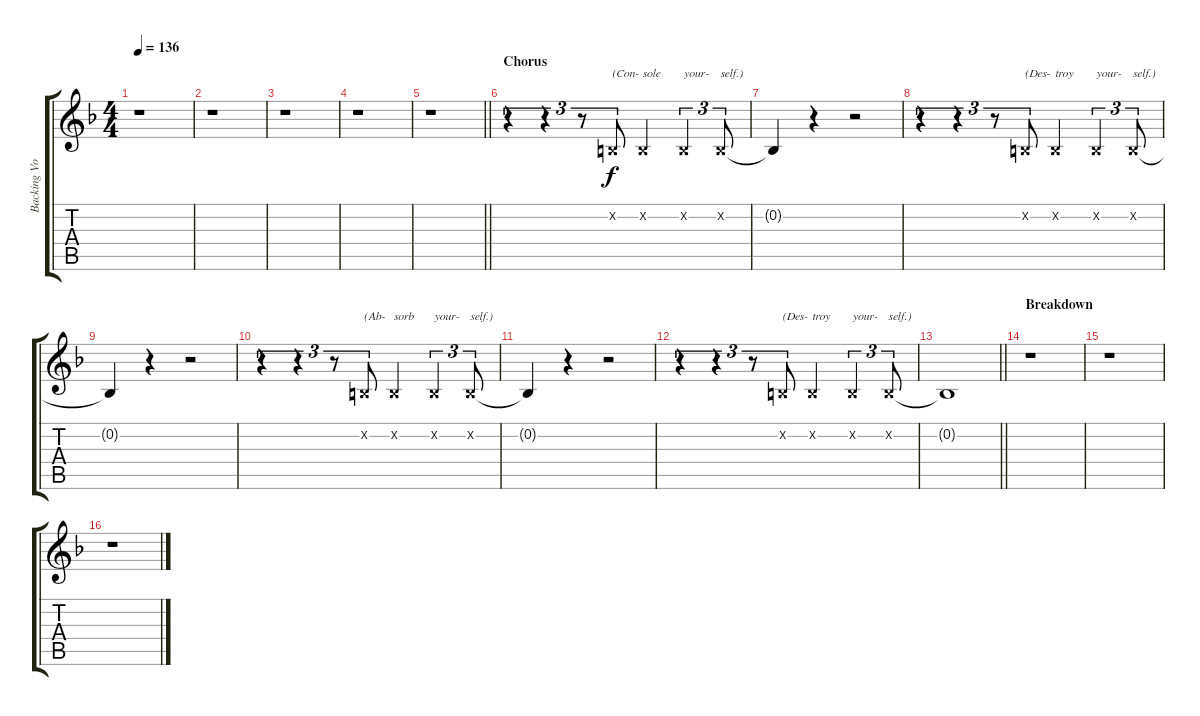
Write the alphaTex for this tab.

\track ("Backing Vocals" "Backing Vo") {instrument lead6voice}
\staff {score tabs}
\tuning (E4 B3 G3 D3 A2 D2) {hide}
\ts (4 4)
\tempo 136
\clef g2
\ks dminor
r.1{dy f} |
r.1 |
r.1 |
r.1 |
\barLineRight lightlight
r.1 |
\section ("" "Chorus")
r.4{tu (3 2)} r.4{tu (3 2)} r.8{tu (3 2)} 0.2{x}.8{tu (3 2) txt "(Con-"} 0.2{x}.4{txt "sole"} 0.2{x}.4{tu (3 2) txt "your-"} 0.2{x}.8{tu (3 2) txt "self.)"} |
0.2{t}.4 r.4 r.2 |
r.4{tu (3 2)} r.4{tu (3 2)} r.8{tu (3 2)} 0.2{x}.8{tu (3 2) txt "(Des-"} 0.2{x}.4{txt "troy"} 0.2{x}.4{tu (3 2) txt "your-"} 0.2{x}.8{tu (3 2) txt "self.)"} |
0.2{t}.4 r.4 r.2 |
r.4{tu (3 2)} r.4{tu (3 2)} r.8{tu (3 2)} 0.2{x}.8{tu (3 2) txt "(Ab-"} 0.2{x}.4{txt "sorb"} 0.2{x}.4{tu (3 2) txt "your-"} 0.2{x}.8{tu (3 2) txt "self.)"} |
0.2{t}.4 r.4 r.2 |
r.4{tu (3 2)} r.4{tu (3 2)} r.8{tu (3 2)} 0.2{x}.8{tu (3 2) txt "(Des-"} 0.2{x}.4{txt "troy"} 0.2{x}.4{tu (3 2) txt "your-"} 0.2{x}.8{tu (3 2) txt "self.)"} |
\barLineRight lightlight
0.2{t}.1 |
\section ("" "Breakdown")
r.1 |
r.1 |
r.1
